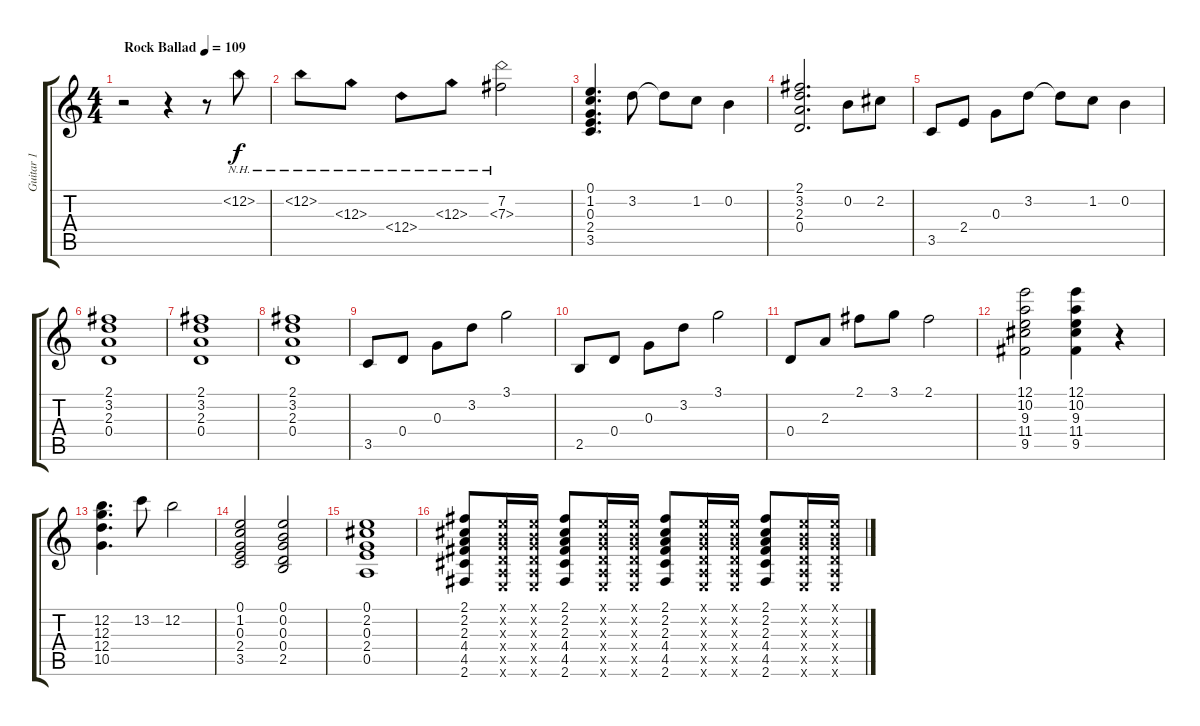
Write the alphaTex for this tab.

\track ("Guitar 1" "Guitar 1") {instrument acousticguitarsteel}
\staff {score tabs}
\tuning (E4 B3 G3 D3 A2 E2) {hide}
\ts (4 4)
\tempo (109 "Rock Ballad")
\clef g2
\ks c
r.2{dy f instrument acousticguitarsteel} r.4 r.8 12.2{nh}.8 |
12.2{nh}.8 12.3{nh}.8 12.4{nh}.8 12.3{nh}.8 (7.2 7.3{nh}).2 |
(0.1 1.2 0.3 2.4 3.5).4{d} 3.2.8 3.2{t}.8 1.2.8 0.2.4 |
(2.1 3.2 2.3 0.4).2{d} 0.2.8 2.2.8 |
3.5.8 2.4.8 0.3.8 3.2.8 3.2{t}.8 1.2.8 0.2.4 |
(2.1 3.2 2.3 0.4).1 |
(2.1 3.2 2.3 0.4).1 |
(2.1 3.2 2.3 0.4).1 |
3.5.8 0.4.8 0.3.8 3.2.8 3.1.2 |
2.5.8 0.4.8 0.3.8 3.2.8 3.1.2 |
0.4.8 2.3.8 2.1.8 3.1.8 2.1.2 |
(12.1 10.2 9.3 11.4 9.5).2 (12.1 10.2 9.3 11.4 9.5).4 r.4 |
(12.2 12.3 12.4 10.5).4{d} 13.2.8 12.2.2 |
(0.1 1.2 0.3 2.4 3.5).2 (0.1 0.2 0.3 0.4 2.5).2 |
(0.1 2.2 0.3 2.4 0.5).1 |
(2.1 2.2 2.3 4.4 4.5 2.6).8 (0.1{x} 0.2{x} 0.3{x} 0.4{x} 0.5{x} 0.6{x}).16 (0.1{x} 0.2{x} 0.3{x} 0.4{x} 0.5{x} 0.6{x}).16 (2.1 2.2 2.3 4.4 4.5 2.6).8 (0.1{x} 0.2{x} 0.3{x} 0.4{x} 0.5{x} 0.6{x}).16 (0.1{x} 0.2{x} 0.3{x} 0.4{x} 0.5{x} 0.6{x}).16 (2.1 2.2 2.3 4.4 4.5 2.6).8 (0.1{x} 0.2{x} 0.3{x} 0.4{x} 0.5{x} 0.6{x}).16 (0.1{x} 0.2{x} 0.3{x} 0.4{x} 0.5{x} 0.6{x}).16 (2.1 2.2 2.3 4.4 4.5 2.6).8 (0.1{x} 0.2{x} 0.3{x} 0.4{x} 0.5{x} 0.6{x}).16 (0.1{x} 0.2{x} 0.3{x} 0.4{x} 0.5{x} 0.6{x}).16
